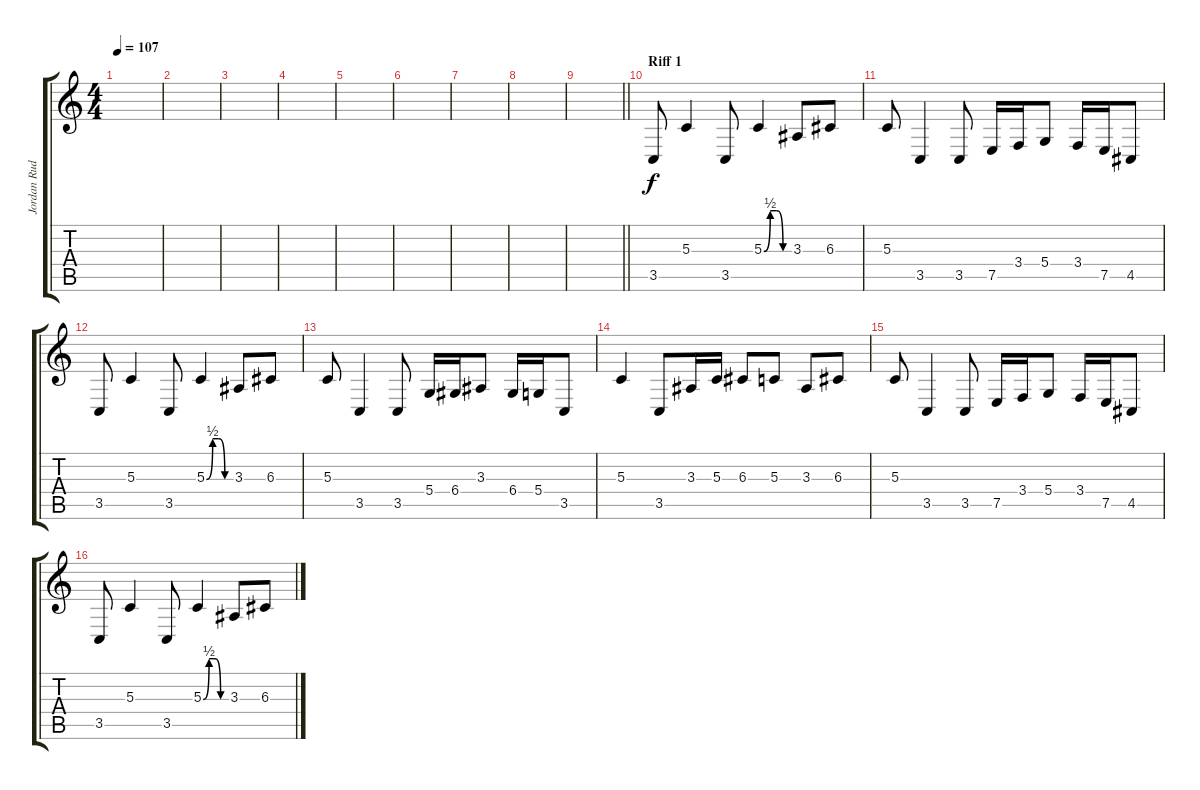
\track ("Jordan Rudess" "Jordan Rud") {instrument stringensemble1}
\staff {score tabs}
\tuning (E4 B3 G3 D3 A2 E2) {hide}
\ts (4 4)
\tempo 107
\clef g2
\ks c
|
|
|
|
|
|
|
|
\barLineRight lightlight
|
\section ("" "Riff 1")
3.5.8 5.3.4 3.5.8 5.3{be (custom 0 0 15 2 30 2 45 0 60 0)}.4 3.3.8 6.3.8 |
5.3.8 3.5.4 3.5.8 7.5.16 3.4.16 5.4.8 3.4.16 7.5.16 4.5.8 |
3.5.8 5.3.4 3.5.8 5.3{be (custom 0 0 15 2 30 2 45 0 60 0)}.4 3.3.8 6.3.8 |
5.3.8 3.5.4 3.5.8 5.4.16 6.4.16 3.3.8 6.4.16 5.4.16 3.5.8 |
5.3.4 3.5.8 3.3.16 5.3.16 6.3.8 5.3.8 3.3.8 6.3.8 |
5.3.8 3.5.4 3.5.8 7.5.16 3.4.16 5.4.8 3.4.16 7.5.16 4.5.8 |
3.5.8 5.3.4 3.5.8 5.3{be (custom 0 0 15 2 30 2 45 0 60 0)}.4 3.3.8 6.3.8
